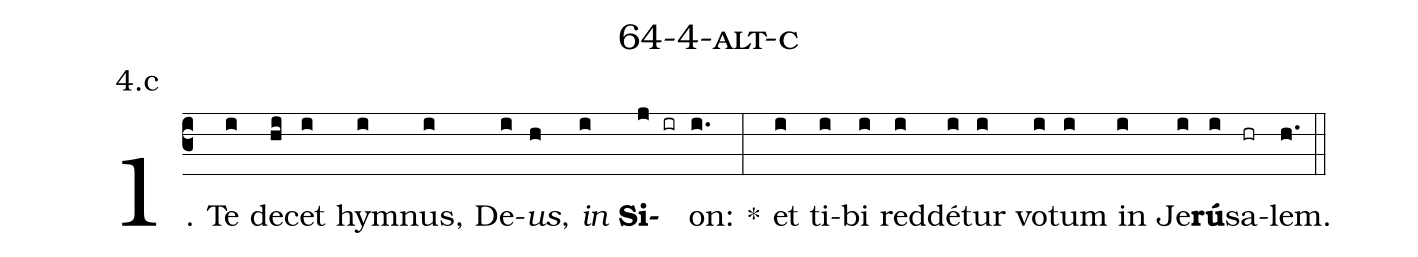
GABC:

name: 64-4-alt-c;
annotation: 4.c;
%%
(c3)1. Te(i) de(hi)cet(i) hym(i)nus,(i) De(i)<i>us</i>,(h) <i>in</i>(i) <b>Si</b>(j ir)on:(i.) *(:) et(i) ti(i)bi(i) red(i)dé(i)tur(i) vo(i)tum(i) in(i) Je(i)<b>rú</b>(i)sa(hr)lem.(h.) (::)
